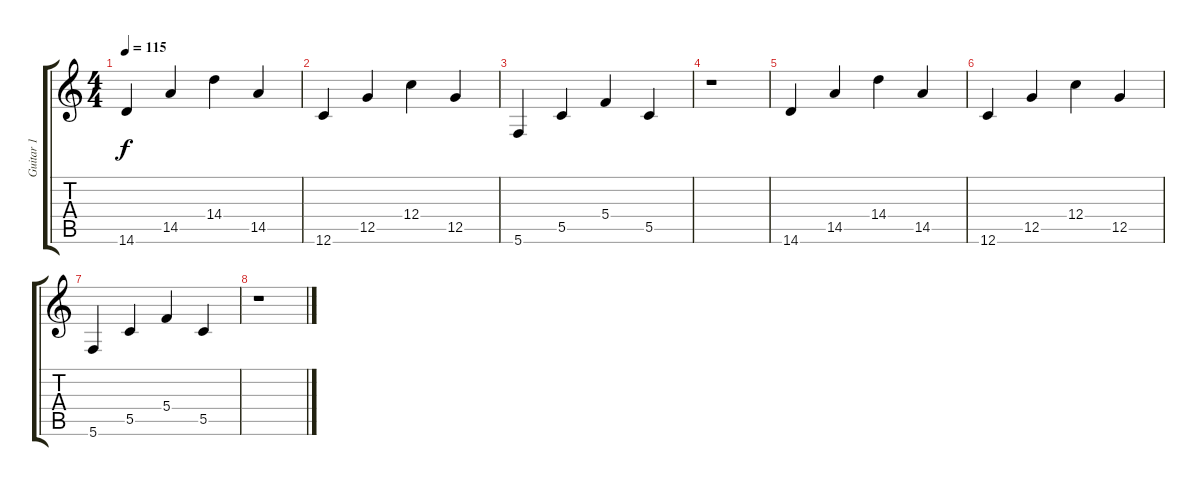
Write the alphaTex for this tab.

\track ("Guitar 1" "Guitar 1") {instrument electricguitarmuted}
\staff {score tabs}
\tuning (D4 A3 F3 C3 G2 C2) {hide}
\ts (4 4)
\tempo 115
\clef g2
\ks c
14.6.4{dy f} 14.5.4 14.4.4 14.5.4 |
12.6.4 12.5.4 12.4.4 12.5.4 |
5.6.4 5.5.4 5.4.4 5.5.4 |
r.1 |
14.6.4 14.5.4 14.4.4 14.5.4 |
12.6.4 12.5.4 12.4.4 12.5.4 |
5.6.4 5.5.4 5.4.4 5.5.4 |
r.1
